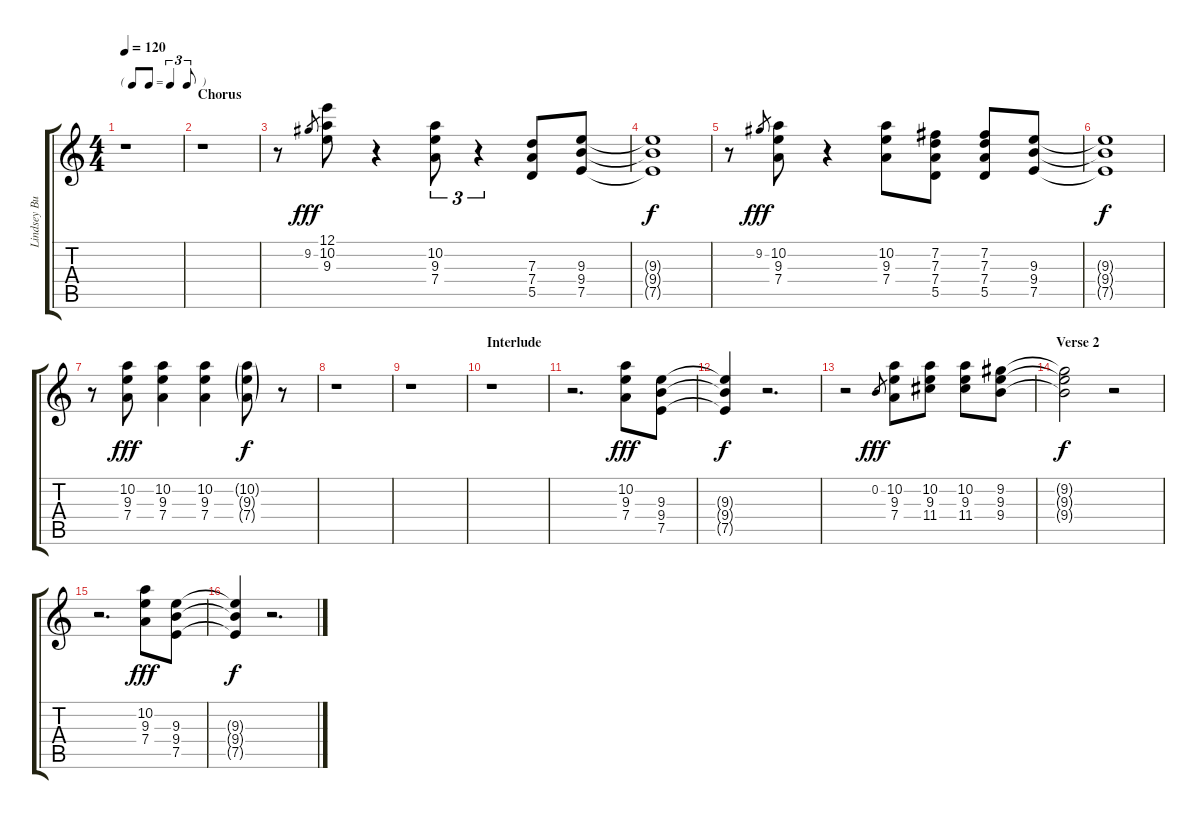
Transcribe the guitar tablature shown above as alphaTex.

\track ("Lindsey Buckingham - Rhythm Guitar" "Lindsey Bu") {instrument overdrivenguitar}
\staff {score tabs}
\tuning (E4 B3 G3 D3 A2 E2) {hide}
\ts (4 4)
\tf triplet8th
\tempo 120
\clef g2
\ks c
r.1{dy fff} |
\section ("" "Chorus")
r.1 |
r.8 9.2.8{gr} (12.1 10.2 9.3).8 r.4 (10.2 9.3 7.4).8{tu (3 2)} r.4{tu (3 2)} (7.3 7.4 5.5).8 (9.3 9.4 7.5).8 |
(9.3{t} 9.4{t} 7.5{t}).1{dy f} |
r.8 9.2.8{gr dy fff} (10.2 9.3 7.4).8 r.4 (10.2 9.3 7.4).8 (7.2 7.3 7.4 5.5).8 (7.2 7.3 7.4 5.5).8 (9.3 9.4 7.5).8 |
(9.3{t} 9.4{t} 7.5{t}).1{dy f} |
r.8 (10.2 9.3 7.4).8{dy fff} (10.2 9.3 7.4).4 (10.2 9.3 7.4).4 (10.2{g} 9.3{g} 7.4{g}).8{dy f} r.8 |
r.1 |
r.1 |
\section ("" "Interlude")
r.1 |
r.2{d} (10.2 9.3 7.4).8{dy fff} (9.3 9.4 7.5).8 |
(9.3{t} 9.4{t} 7.5{t}).4{dy f} r.2{d} |
r.2 0.2.8{gr dy fff} (10.2 9.3 7.4).8 (10.2 9.3 11.4).8 (10.2 9.3 11.4).8 (9.2 9.3 9.4).8 |
\section ("" "Verse 2")
(9.2{t} 9.3{t} 9.4{t}).2{dy f} r.2 |
r.2{d} (10.2 9.3 7.4).8{dy fff} (9.3 9.4 7.5).8 |
(9.3{t} 9.4{t} 7.5{t}).4{dy f} r.2{d}
